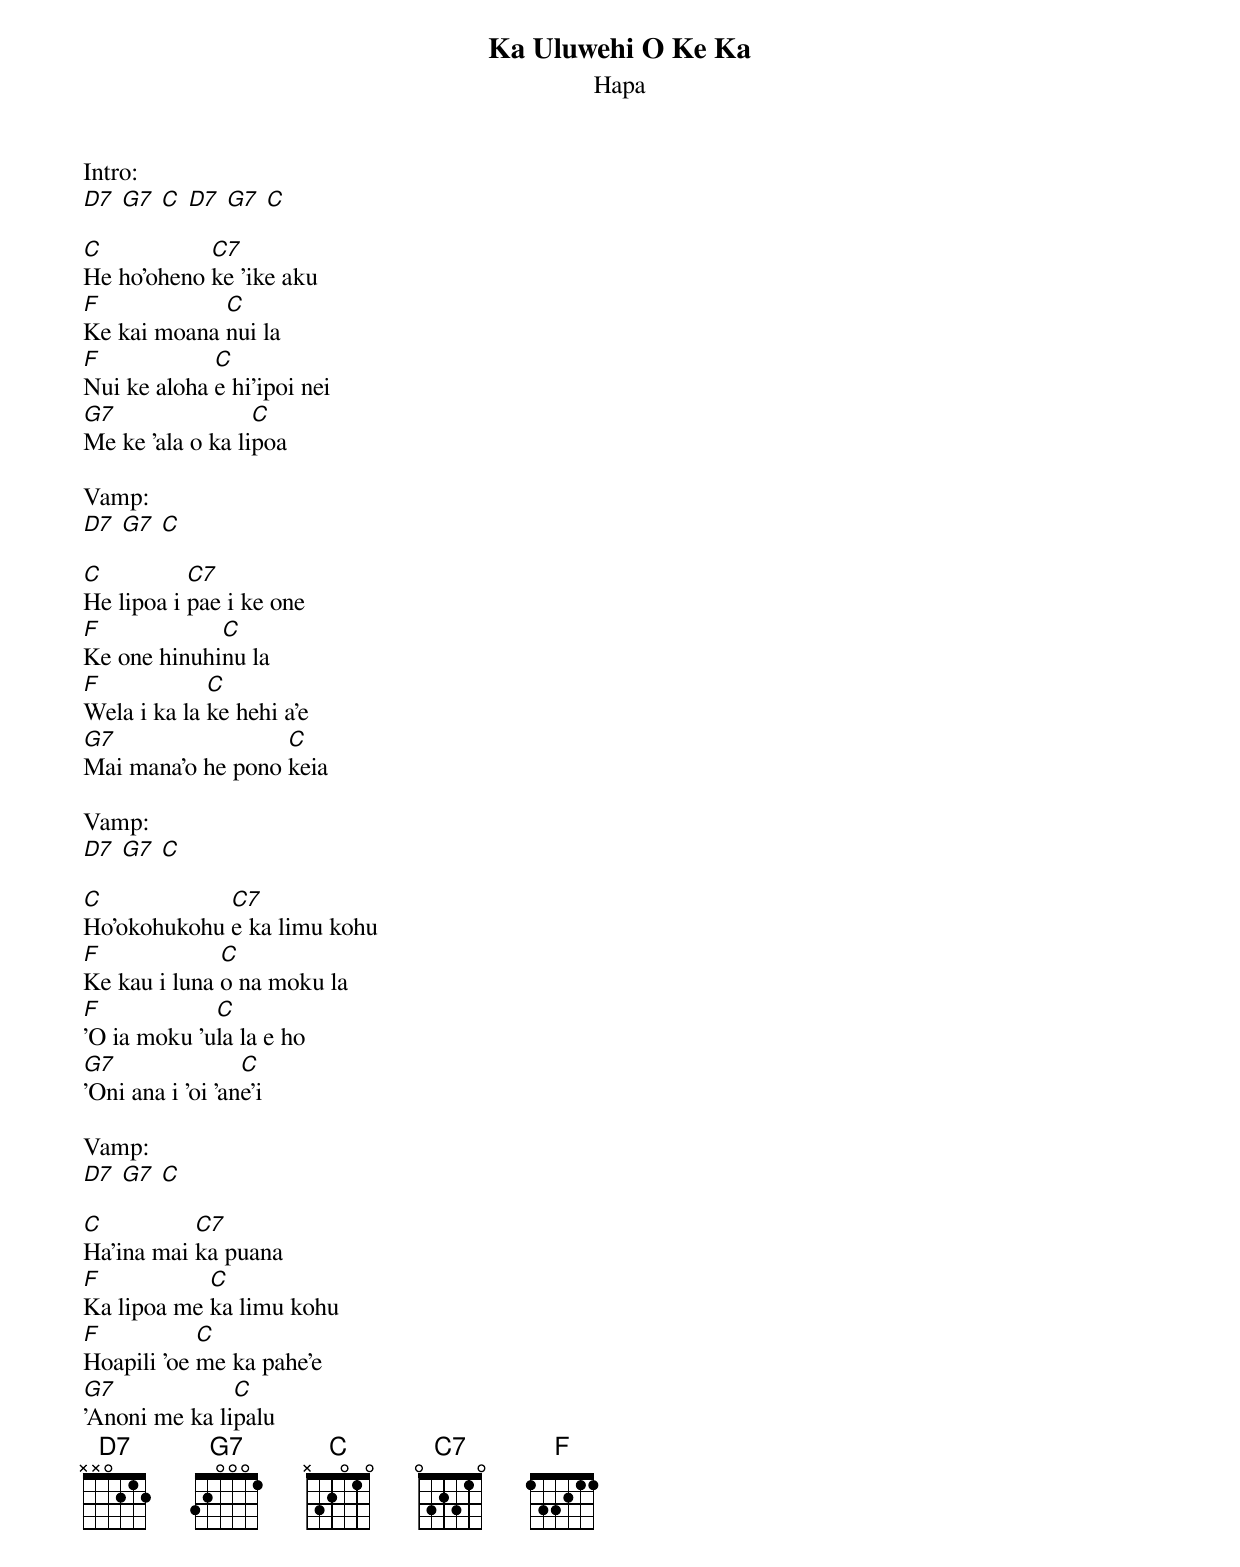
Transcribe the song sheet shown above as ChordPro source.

{t:Ka Uluwehi O Ke Ka}
{st:Hapa}

Intro:
[D7] [G7] [C] [D7] [G7] [C]

[C]He ho'oheno [C7]ke 'ike aku
[F]Ke kai moana [C]nui la
[F]Nui ke aloha [C]e hi'ipoi nei
[G7]Me ke 'ala o ka li[C]poa

Vamp:
[D7] [G7] [C]

[C]He lipoa i [C7]pae i ke one
[F]Ke one hinuhi[C]nu la
[F]Wela i ka la [C]ke hehi a'e
[G7]Mai mana'o he pono [C]keia

Vamp:
[D7] [G7] [C]

[C]Ho'okohukohu [C7]e ka limu kohu
[F]Ke kau i luna [C]o na moku la
[F]'O ia moku 'u[C]la la e ho
[G7]'Oni ana i 'oi 'an[C]e'i

Vamp:
[D7] [G7] [C]

[C]Ha'ina mai [C7]ka puana
[F]Ka lipoa me [C]ka limu kohu
[F]Hoapili 'oe [C]me ka pahe'e
[G7]'Anoni me ka li[C]palu
